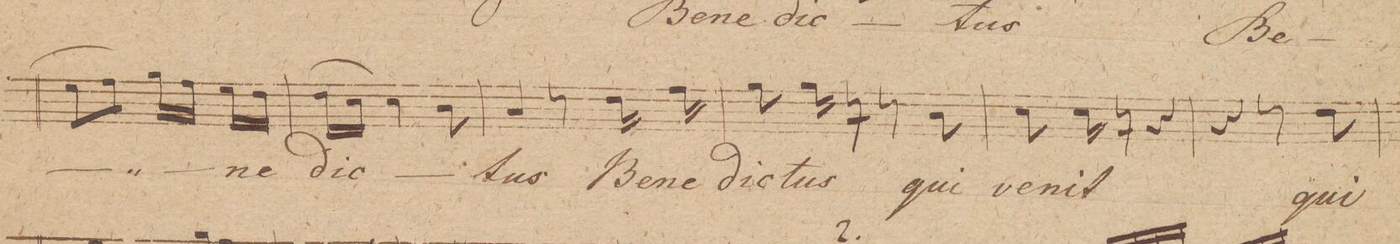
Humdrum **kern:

**kern	**text
*I"Tenore 1mo	*
*clefC4	*
*k[b-]	*
*M2/4	*
(8d\L	.
8e\J)	.
16f\LL	.
16e\JJ	.
16d\LL	-ne-
16c\JJ	.
=6	=6
(16c\LL	-dic-
16B-\JJ	.
4B-\)	.
8A\	.
=7	=7
4G/	-tus
8r	.
16c\	Be-
16e\	-ne-
=8	=8
8f\	-dic-
16f\	-tus
16r	.
8r	.
8A\	qui
=9	=9
8B-\	ve-
16B-\	-nit
16r	.
4r	.
=10	=10
4r	.
8r	.
8c\	qui
=11	=11
*-	*-
